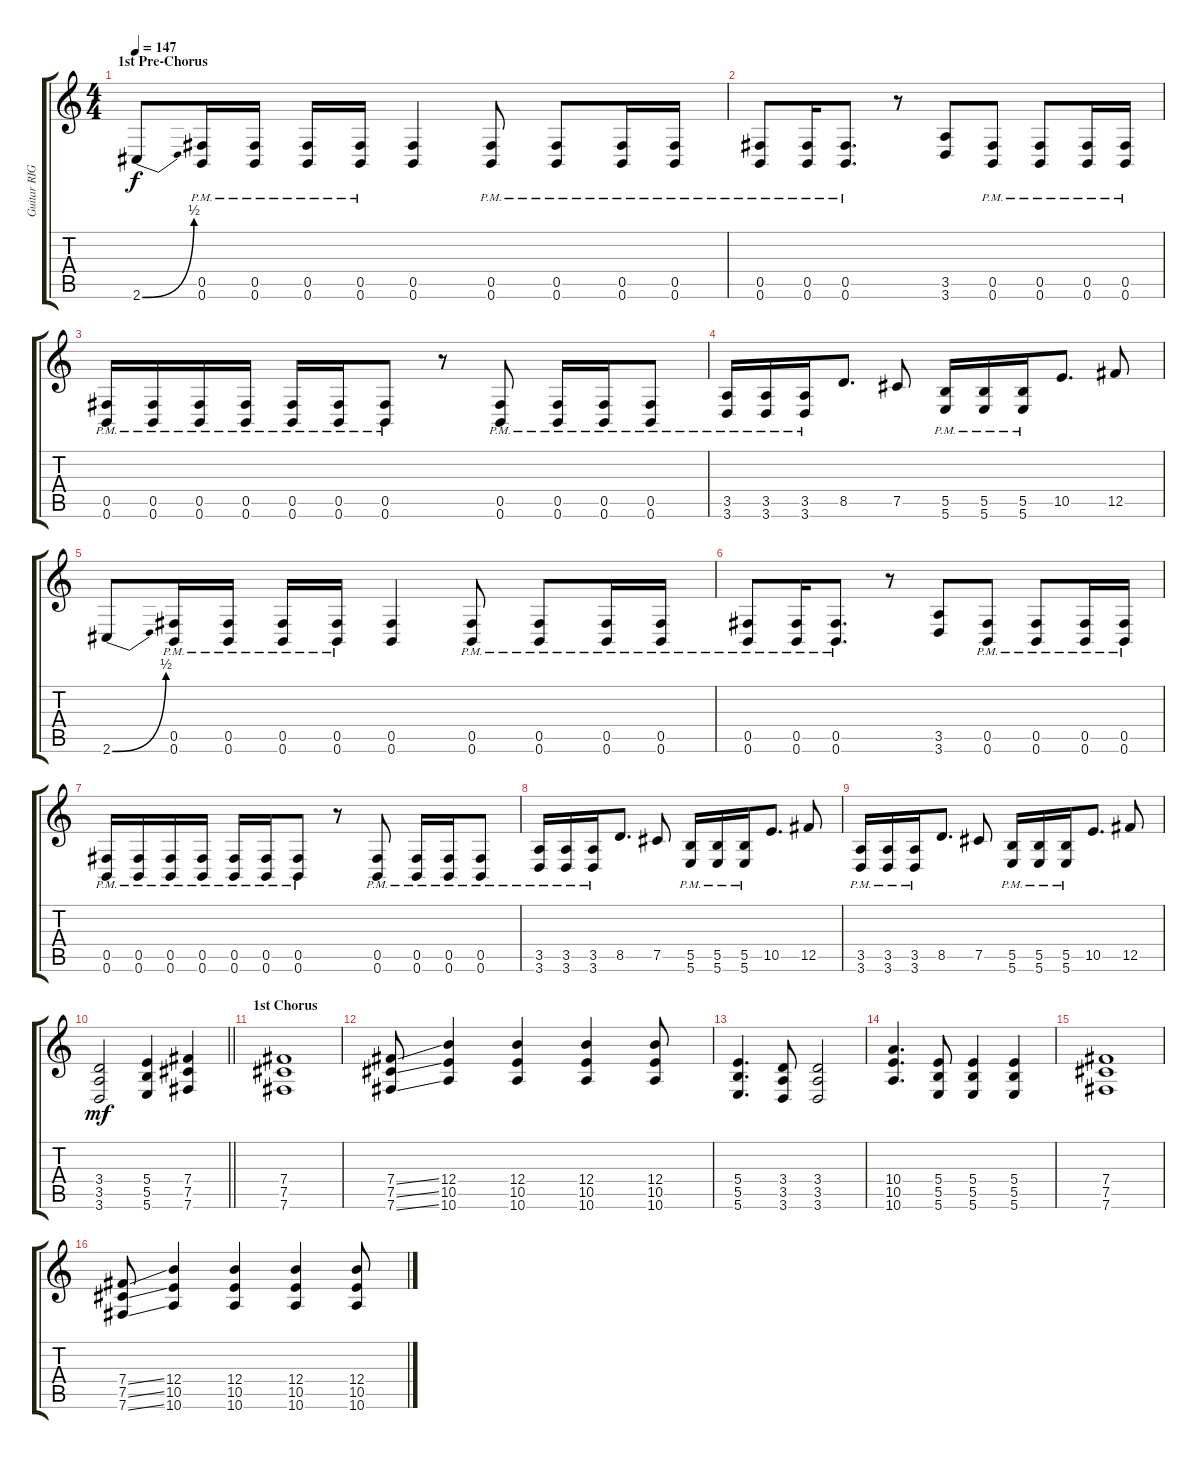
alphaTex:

\track ("Guitar RIGHT" "Guitar RIG") {instrument distortionguitar}
\staff {score tabs}
\tuning (Db4 Ab3 E3 B2 Gb2 B1) {hide}
\ts (4 4)
\section ("" "1st Pre-Chorus")
\tempo 147
\clef g2
\ks c
2.6{be (bend 0 0 60 2)}.8{dy f} (0.5{pm} 0.6{pm}).16 (0.5{pm} 0.6{pm}).16 (0.5{pm} 0.6{pm}).16 (0.5{pm} 0.6{pm}).16 (0.5 0.6).4 (0.5{pm} 0.6{pm}).8 (0.5{pm} 0.6{pm}).8 (0.5{pm} 0.6{pm}).16 (0.5{pm} 0.6{pm}).16 |
(0.5{pm} 0.6{pm}).8 (0.5{pm} 0.6{pm}).16 (0.5{pm} 0.6{pm}).8{d} r.8 (3.5 3.6).8 (0.5{pm} 0.6{pm}).8 (0.5{pm} 0.6{pm}).8 (0.5{pm} 0.6{pm}).16 (0.5{pm} 0.6{pm}).16 |
(0.5{pm} 0.6{pm}).16 (0.5{pm} 0.6{pm}).16 (0.5{pm} 0.6{pm}).16 (0.5{pm} 0.6{pm}).16 (0.5{pm} 0.6{pm}).16 (0.5{pm} 0.6{pm}).16 (0.5{pm} 0.6{pm}).8 r.8 (0.5{pm} 0.6{pm}).8 (0.5{pm} 0.6{pm}).16 (0.5{pm} 0.6{pm}).16 (0.5{pm} 0.6{pm}).8 |
(3.5{pm} 3.6{pm}).16 (3.5{pm} 3.6{pm}).16 (3.5{pm} 3.6{pm}).16 8.5.8{d} 7.5.8 (5.5{pm} 5.6{pm}).16 (5.5{pm} 5.6{pm}).16 (5.5{pm} 5.6{pm}).16 10.5.8{d} 12.5.8 |
2.6{be (bend 0 0 60 2)}.8 (0.5{pm} 0.6{pm}).16 (0.5{pm} 0.6{pm}).16 (0.5{pm} 0.6{pm}).16 (0.5{pm} 0.6{pm}).16 (0.5 0.6).4 (0.5{pm} 0.6{pm}).8 (0.5{pm} 0.6{pm}).8 (0.5{pm} 0.6{pm}).16 (0.5{pm} 0.6{pm}).16 |
(0.5{pm} 0.6{pm}).8 (0.5{pm} 0.6{pm}).16 (0.5{pm} 0.6{pm}).8{d} r.8 (3.5 3.6).8 (0.5{pm} 0.6{pm}).8 (0.5{pm} 0.6{pm}).8 (0.5{pm} 0.6{pm}).16 (0.5{pm} 0.6{pm}).16 |
(0.5{pm} 0.6{pm}).16 (0.5{pm} 0.6{pm}).16 (0.5{pm} 0.6{pm}).16 (0.5{pm} 0.6{pm}).16 (0.5{pm} 0.6{pm}).16 (0.5{pm} 0.6{pm}).16 (0.5{pm} 0.6{pm}).8 r.8 (0.5{pm} 0.6{pm}).8 (0.5{pm} 0.6{pm}).16 (0.5{pm} 0.6{pm}).16 (0.5{pm} 0.6{pm}).8 |
(3.5{pm} 3.6{pm}).16 (3.5{pm} 3.6{pm}).16 (3.5{pm} 3.6{pm}).16 8.5.8{d} 7.5.8 (5.5{pm} 5.6{pm}).16 (5.5{pm} 5.6{pm}).16 (5.5{pm} 5.6{pm}).16 10.5.8{d} 12.5.8 |
(3.5{pm} 3.6{pm}).16 (3.5{pm} 3.6{pm}).16 (3.5{pm} 3.6{pm}).16 8.5.8{d} 7.5.8 (5.5{pm} 5.6{pm}).16 (5.5{pm} 5.6{pm}).16 (5.5{pm} 5.6{pm}).16 10.5.8{d} 12.5.8 |
\barLineRight lightlight
(3.4 3.5 3.6).2{dy mf} (5.4 5.5 5.6).4 (7.4 7.5 7.6).4 |
\section ("" "1st Chorus")
(7.4 7.5 7.6).1 |
(7.4{ss} 7.5{ss} 7.6{ss}).8 (12.4 10.5 10.6).4 (12.4 10.5 10.6).4 (12.4 10.5 10.6).4 (12.4 10.5 10.6).8 |
(5.4 5.5 5.6).4{d} (3.4 3.5 3.6).8 (3.4 3.5 3.6).2 |
(10.4 10.5 10.6).4{d} (5.4 5.5 5.6).8 (5.4 5.5 5.6).4 (5.4 5.5 5.6).4 |
(7.4 7.5 7.6).1 |
(7.4{ss} 7.5{ss} 7.6{ss}).8 (12.4 10.5 10.6).4 (12.4 10.5 10.6).4 (12.4 10.5 10.6).4 (12.4 10.5 10.6).8
